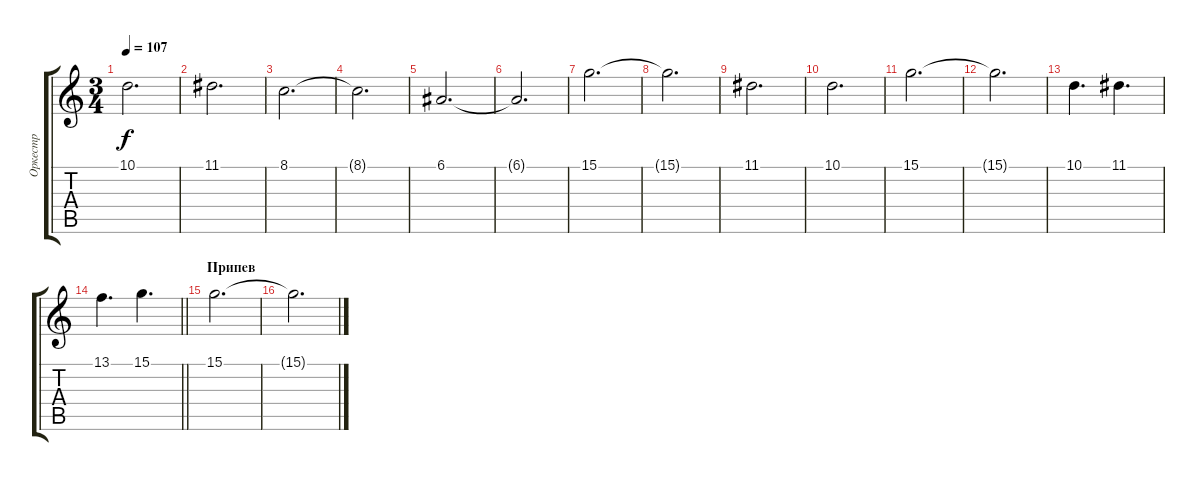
\track ("Оркестр" "Оркестр") {instrument stringensemble1}
\staff {score tabs}
\tuning (E4 B3 G3 D3 A2 E2) {hide}
\ts (3 4)
\tempo 107
\clef g2
\ks c
10.1{t}.2{d dy f} |
11.1.2{d} |
8.1.2{d} |
8.1{t}.2{d} |
6.1.2{d} |
6.1{t}.2{d} |
15.1.2{d} |
15.1{t}.2{d} |
11.1.2{d} |
10.1.2{d} |
15.1.2{d} |
15.1{t}.2{d} |
10.1.4{d} 11.1.4{d} |
\barLineRight lightlight
13.1.4{d} 15.1.4{d} |
\section ("" "Припев")
15.1.2{d} |
15.1{t}.2{d}
